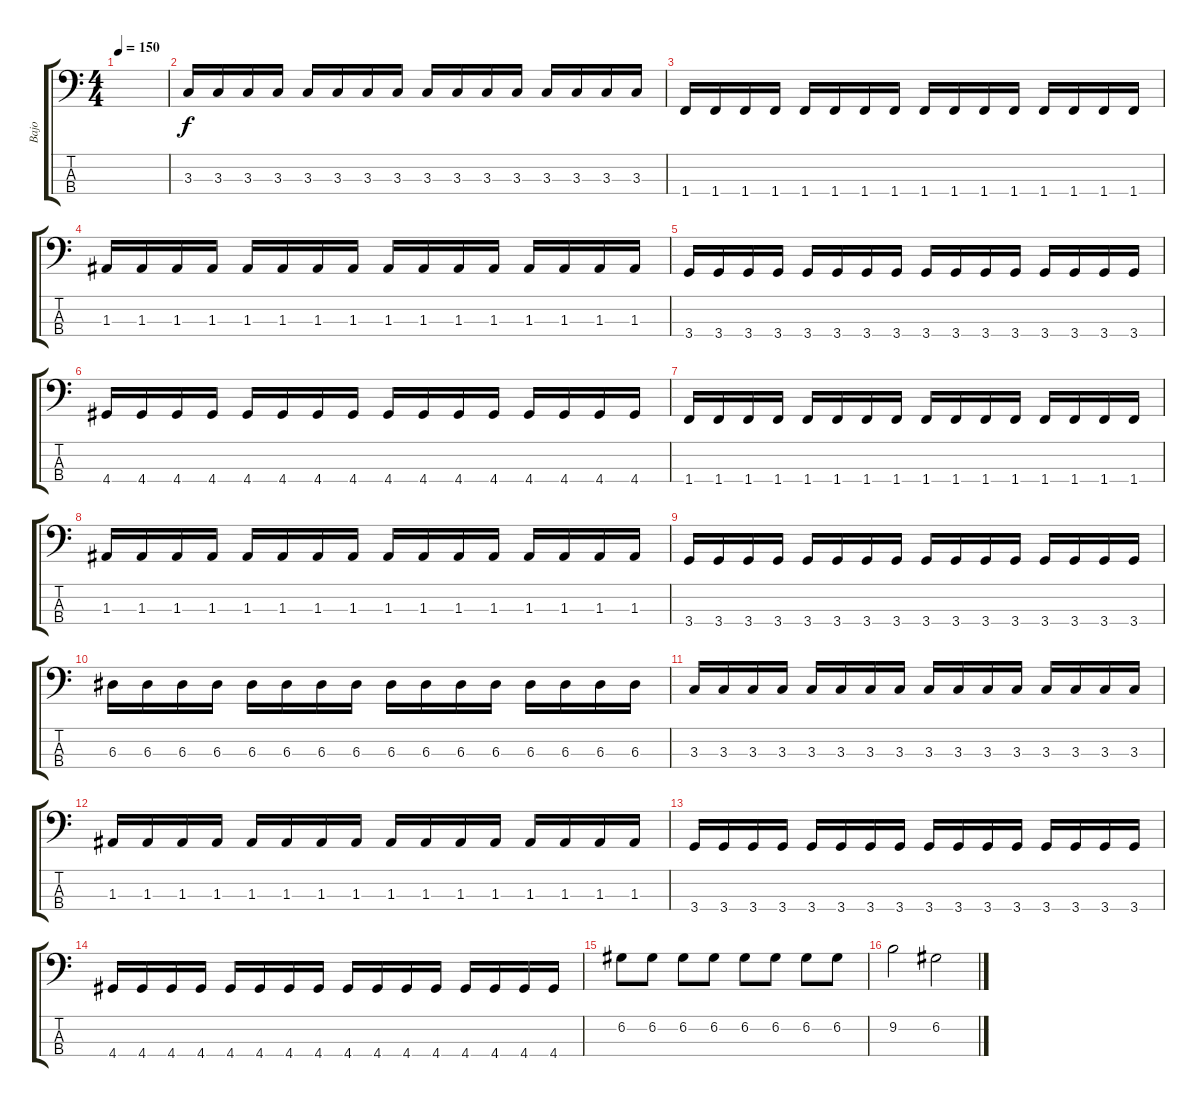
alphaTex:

\track ("Bajo" "Bajo") {instrument electricbassfinger}
\staff {score tabs}
\tuning (G2 D2 A1 E1) {hide}
\ts (4 4)
\tempo 150
\clef f4
\ks c
|
3.3.16 3.3.16 3.3.16 3.3.16 3.3.16 3.3.16 3.3.16 3.3.16 3.3.16 3.3.16 3.3.16 3.3.16 3.3.16 3.3.16 3.3.16 3.3.16 |
1.4.16 1.4.16 1.4.16 1.4.16 1.4.16 1.4.16 1.4.16 1.4.16 1.4.16 1.4.16 1.4.16 1.4.16 1.4.16 1.4.16 1.4.16 1.4.16 |
1.3.16 1.3.16 1.3.16 1.3.16 1.3.16 1.3.16 1.3.16 1.3.16 1.3.16 1.3.16 1.3.16 1.3.16 1.3.16 1.3.16 1.3.16 1.3.16 |
3.4.16 3.4.16 3.4.16 3.4.16 3.4.16 3.4.16 3.4.16 3.4.16 3.4.16 3.4.16 3.4.16 3.4.16 3.4.16 3.4.16 3.4.16 3.4.16 |
4.4.16 4.4.16 4.4.16 4.4.16 4.4.16 4.4.16 4.4.16 4.4.16 4.4.16 4.4.16 4.4.16 4.4.16 4.4.16 4.4.16 4.4.16 4.4.16 |
1.4.16 1.4.16 1.4.16 1.4.16 1.4.16 1.4.16 1.4.16 1.4.16 1.4.16 1.4.16 1.4.16 1.4.16 1.4.16 1.4.16 1.4.16 1.4.16 |
1.3.16 1.3.16 1.3.16 1.3.16 1.3.16 1.3.16 1.3.16 1.3.16 1.3.16 1.3.16 1.3.16 1.3.16 1.3.16 1.3.16 1.3.16 1.3.16 |
3.4.16 3.4.16 3.4.16 3.4.16 3.4.16 3.4.16 3.4.16 3.4.16 3.4.16 3.4.16 3.4.16 3.4.16 3.4.16 3.4.16 3.4.16 3.4.16 |
6.3.16 6.3.16 6.3.16 6.3.16 6.3.16 6.3.16 6.3.16 6.3.16 6.3.16 6.3.16 6.3.16 6.3.16 6.3.16 6.3.16 6.3.16 6.3.16 |
3.3.16 3.3.16 3.3.16 3.3.16 3.3.16 3.3.16 3.3.16 3.3.16 3.3.16 3.3.16 3.3.16 3.3.16 3.3.16 3.3.16 3.3.16 3.3.16 |
1.3.16 1.3.16 1.3.16 1.3.16 1.3.16 1.3.16 1.3.16 1.3.16 1.3.16 1.3.16 1.3.16 1.3.16 1.3.16 1.3.16 1.3.16 1.3.16 |
3.4.16 3.4.16 3.4.16 3.4.16 3.4.16 3.4.16 3.4.16 3.4.16 3.4.16 3.4.16 3.4.16 3.4.16 3.4.16 3.4.16 3.4.16 3.4.16 |
4.4.16 4.4.16 4.4.16 4.4.16 4.4.16 4.4.16 4.4.16 4.4.16 4.4.16 4.4.16 4.4.16 4.4.16 4.4.16 4.4.16 4.4.16 4.4.16 |
6.2.8 6.2.8 6.2.8 6.2.8 6.2.8 6.2.8 6.2.8 6.2.8 |
9.2.2 6.2.2
